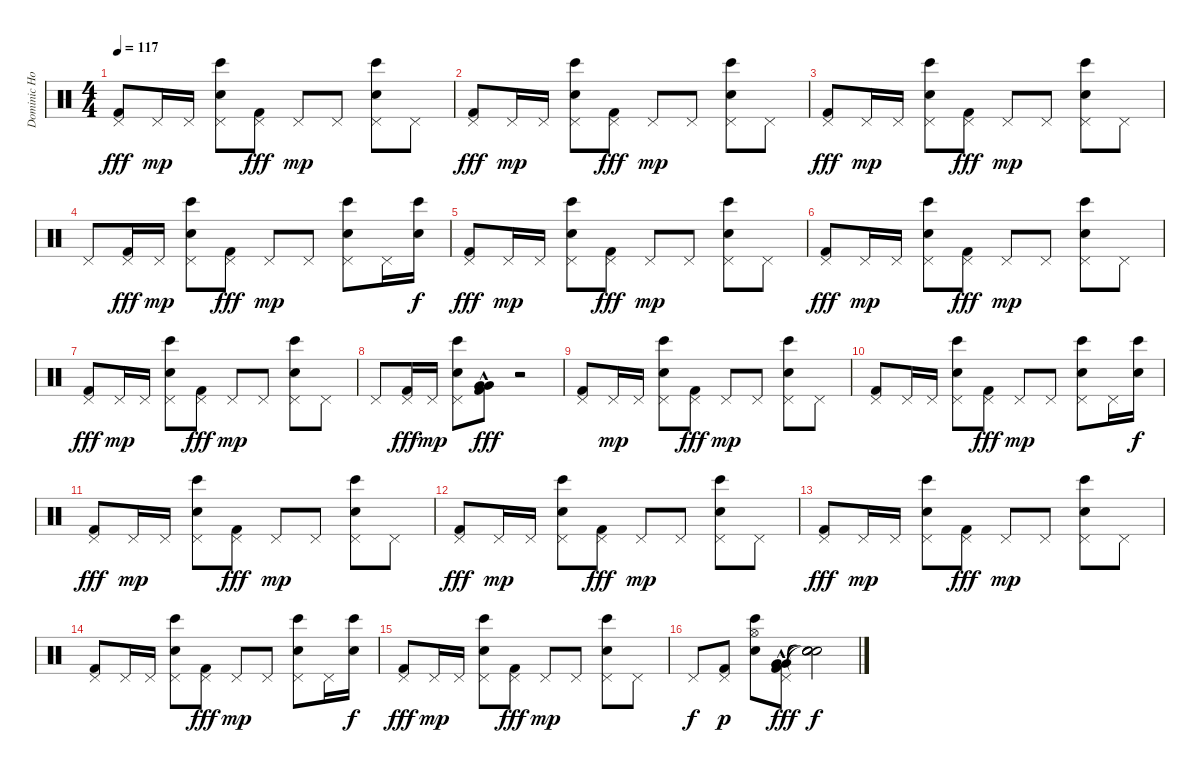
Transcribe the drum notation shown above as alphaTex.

\track ("Dominic Howard" "Dominic Ho") {instrument percussion}
\staff {score}
\articulation defaults
\ts (4 4)
\tempo 117
\clef neutral
\ks c
("Pedal Hi-Hat (hit)" "Kick (hit) 2").8{dy fff volume 14} "Pedal Hi-Hat (hit)".16{dy mp} "Pedal Hi-Hat (hit)".16 ("Pedal Hi-Hat (hit)" "Hand Clap (hit)" "Bongo High (hit)").8 ("Pedal Hi-Hat (hit)" "Kick (hit) 2").8{dy fff} "Pedal Hi-Hat (hit)".8{dy mp} "Pedal Hi-Hat (hit)".8 ("Pedal Hi-Hat (hit)" "Hand Clap (hit)" "Bongo High (hit)").8 "Pedal Hi-Hat (hit)".8 |
("Pedal Hi-Hat (hit)" "Kick (hit) 2").8{dy fff} "Pedal Hi-Hat (hit)".16{dy mp} "Pedal Hi-Hat (hit)".16 ("Pedal Hi-Hat (hit)" "Hand Clap (hit)" "Bongo High (hit)").8 ("Pedal Hi-Hat (hit)" "Kick (hit) 2").8{dy fff} "Pedal Hi-Hat (hit)".8{dy mp} "Pedal Hi-Hat (hit)".8 ("Pedal Hi-Hat (hit)" "Hand Clap (hit)" "Bongo High (hit)").8 "Pedal Hi-Hat (hit)".8 |
("Pedal Hi-Hat (hit)" "Kick (hit) 2").8{dy fff} "Pedal Hi-Hat (hit)".16{dy mp} "Pedal Hi-Hat (hit)".16 ("Pedal Hi-Hat (hit)" "Hand Clap (hit)" "Bongo High (hit)").8 ("Pedal Hi-Hat (hit)" "Kick (hit) 2").8{dy fff} "Pedal Hi-Hat (hit)".8{dy mp} "Pedal Hi-Hat (hit)".8 ("Pedal Hi-Hat (hit)" "Hand Clap (hit)" "Bongo High (hit)").8 "Pedal Hi-Hat (hit)".8 |
"Pedal Hi-Hat (hit)".8 ("Pedal Hi-Hat (hit)" "Kick (hit) 2").16{dy fff} "Pedal Hi-Hat (hit)".16{dy mp} ("Pedal Hi-Hat (hit)" "Hand Clap (hit)" "Bongo High (hit)").8 ("Pedal Hi-Hat (hit)" "Kick (hit) 2").8{dy fff} "Pedal Hi-Hat (hit)".8{dy mp} "Pedal Hi-Hat (hit)".8 ("Pedal Hi-Hat (hit)" "Hand Clap (hit)" "Bongo High (hit)").8 "Pedal Hi-Hat (hit)".16 ("Hand Clap (hit)" "Bongo High (hit)").16{dy f} |
("Pedal Hi-Hat (hit)" "Kick (hit) 2").8{dy fff} "Pedal Hi-Hat (hit)".16{dy mp} "Pedal Hi-Hat (hit)".16 ("Pedal Hi-Hat (hit)" "Hand Clap (hit)" "Bongo High (hit)").8 ("Pedal Hi-Hat (hit)" "Kick (hit) 2").8{dy fff} "Pedal Hi-Hat (hit)".8{dy mp} "Pedal Hi-Hat (hit)".8 ("Pedal Hi-Hat (hit)" "Hand Clap (hit)" "Bongo High (hit)").8 "Pedal Hi-Hat (hit)".8 |
("Pedal Hi-Hat (hit)" "Kick (hit) 2").8{dy fff} "Pedal Hi-Hat (hit)".16{dy mp} "Pedal Hi-Hat (hit)".16 ("Pedal Hi-Hat (hit)" "Hand Clap (hit)" "Bongo High (hit)").8 ("Pedal Hi-Hat (hit)" "Kick (hit) 2").8{dy fff} "Pedal Hi-Hat (hit)".8{dy mp} "Pedal Hi-Hat (hit)".8 ("Pedal Hi-Hat (hit)" "Hand Clap (hit)" "Bongo High (hit)").8 "Pedal Hi-Hat (hit)".8 |
("Pedal Hi-Hat (hit)" "Kick (hit) 2").8{dy fff} "Pedal Hi-Hat (hit)".16{dy mp} "Pedal Hi-Hat (hit)".16 ("Pedal Hi-Hat (hit)" "Hand Clap (hit)" "Bongo High (hit)").8 ("Pedal Hi-Hat (hit)" "Kick (hit) 2").8{dy fff} "Pedal Hi-Hat (hit)".8{dy mp} "Pedal Hi-Hat (hit)".8 ("Pedal Hi-Hat (hit)" "Hand Clap (hit)" "Bongo High (hit)").8 "Pedal Hi-Hat (hit)".8 |
"Pedal Hi-Hat (hit)".8 ("Pedal Hi-Hat (hit)" "Kick (hit) 2").16{dy fff} "Pedal Hi-Hat (hit)".16{dy mp} ("Pedal Hi-Hat (hit)" "Hand Clap (hit)" "Bongo High (hit)").8 ("Very Low Tom (hit)"{hac} "Very Low Tom (hit)"{hac} "Kick (hit) 2"{hac}).8{dy fff volume 16} r.2 |
("Pedal Hi-Hat (hit)" "Kick (hit) 2").8{volume 14} "Pedal Hi-Hat (hit)".16{dy mp} "Pedal Hi-Hat (hit)".16 ("Pedal Hi-Hat (hit)" "Hand Clap (hit)" "Bongo High (hit)").8 ("Pedal Hi-Hat (hit)" "Kick (hit) 2").8{dy fff} "Pedal Hi-Hat (hit)".8{dy mp} "Pedal Hi-Hat (hit)".8 ("Pedal Hi-Hat (hit)" "Hand Clap (hit)" "Bongo High (hit)").8 "Pedal Hi-Hat (hit)".8 |
("Pedal Hi-Hat (hit)" "Kick (hit) 2").8 "Pedal Hi-Hat (hit)".16 "Pedal Hi-Hat (hit)".16 ("Pedal Hi-Hat (hit)" "Hand Clap (hit)" "Bongo High (hit)").8 ("Pedal Hi-Hat (hit)" "Kick (hit) 2").8{dy fff} "Pedal Hi-Hat (hit)".8{dy mp} "Pedal Hi-Hat (hit)".8 ("Pedal Hi-Hat (hit)" "Hand Clap (hit)" "Bongo High (hit)").8 "Pedal Hi-Hat (hit)".16 ("Hand Clap (hit)" "Bongo High (hit)").16{dy f} |
("Pedal Hi-Hat (hit)" "Kick (hit) 2").8{dy fff} "Pedal Hi-Hat (hit)".16{dy mp} "Pedal Hi-Hat (hit)".16 ("Pedal Hi-Hat (hit)" "Hand Clap (hit)" "Bongo High (hit)").8 ("Pedal Hi-Hat (hit)" "Kick (hit) 2").8{dy fff} "Pedal Hi-Hat (hit)".8{dy mp} "Pedal Hi-Hat (hit)".8 ("Pedal Hi-Hat (hit)" "Hand Clap (hit)" "Bongo High (hit)").8 "Pedal Hi-Hat (hit)".8 |
("Pedal Hi-Hat (hit)" "Kick (hit) 2").8{dy fff} "Pedal Hi-Hat (hit)".16{dy mp} "Pedal Hi-Hat (hit)".16 ("Pedal Hi-Hat (hit)" "Hand Clap (hit)" "Bongo High (hit)").8 ("Pedal Hi-Hat (hit)" "Kick (hit) 2").8{dy fff} "Pedal Hi-Hat (hit)".8{dy mp} "Pedal Hi-Hat (hit)".8 ("Pedal Hi-Hat (hit)" "Hand Clap (hit)" "Bongo High (hit)").8 "Pedal Hi-Hat (hit)".8 |
("Pedal Hi-Hat (hit)" "Kick (hit) 2").8{dy fff} "Pedal Hi-Hat (hit)".16{dy mp} "Pedal Hi-Hat (hit)".16 ("Pedal Hi-Hat (hit)" "Hand Clap (hit)" "Bongo High (hit)").8 ("Pedal Hi-Hat (hit)" "Kick (hit) 2").8{dy fff} "Pedal Hi-Hat (hit)".8{dy mp} "Pedal Hi-Hat (hit)".8 ("Pedal Hi-Hat (hit)" "Hand Clap (hit)" "Bongo High (hit)").8 "Pedal Hi-Hat (hit)".8 |
("Pedal Hi-Hat (hit)" "Kick (hit) 2").8 "Pedal Hi-Hat (hit)".16 "Pedal Hi-Hat (hit)".16 ("Pedal Hi-Hat (hit)" "Hand Clap (hit)" "Bongo High (hit)").8 ("Pedal Hi-Hat (hit)" "Kick (hit) 2").8{dy fff} "Pedal Hi-Hat (hit)".8{dy mp} "Pedal Hi-Hat (hit)".8 ("Pedal Hi-Hat (hit)" "Hand Clap (hit)" "Bongo High (hit)").8 "Pedal Hi-Hat (hit)".16 ("Hand Clap (hit)" "Bongo High (hit)").16{dy f} |
("Pedal Hi-Hat (hit)" "Kick (hit) 2").8{dy fff} "Pedal Hi-Hat (hit)".16{dy mp} "Pedal Hi-Hat (hit)".16 ("Pedal Hi-Hat (hit)" "Hand Clap (hit)" "Bongo High (hit)").8 ("Pedal Hi-Hat (hit)" "Kick (hit) 2").8{dy fff} "Pedal Hi-Hat (hit)".8{dy mp} "Pedal Hi-Hat (hit)".8 ("Pedal Hi-Hat (hit)" "Hand Clap (hit)" "Bongo High (hit)").8 "Pedal Hi-Hat (hit)".8 |
"Pedal Hi-Hat (hit)".8{dy f} ("Pedal Hi-Hat (hit)" "Kick (hit) 2").8{dy p} ("Hi-Hat (open)" "Hand Clap (hit)" "Bongo High (hit)").8 ("Pedal Hi-Hat (hit)" "Very Low Tom (hit)"{hac} "Very Low Tom (hit)"{hac} "Kick (hit) 2"{hac}).8{dy fff volume 16} ("Snare (hit)"{t} "Snare (hit)"{t} "Snare (hit)"{t} "Snare (hit)"{t}).2{dy f}
